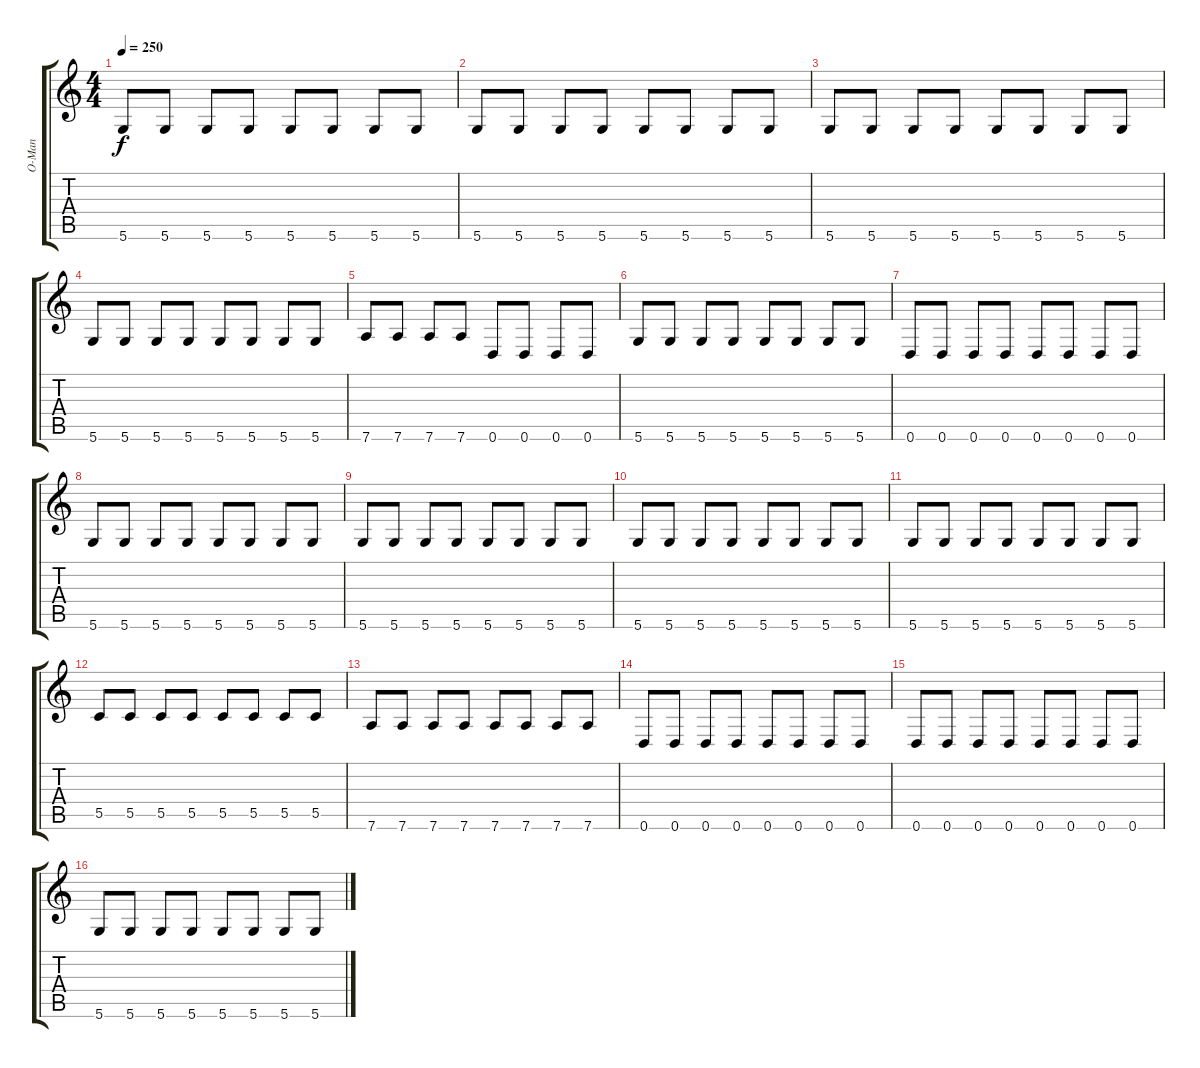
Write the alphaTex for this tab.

\track ("O-Man" "O-Man") {instrument distortionguitar}
\staff {score tabs}
\tuning (D4 A3 F3 C3 G2 D2) {hide}
\ts (4 4)
\tempo 250
\clef g2
\ks c
5.6.8{dy f} 5.6.8 5.6.8 5.6.8 5.6.8 5.6.8 5.6.8 5.6.8 |
5.6.8 5.6.8 5.6.8 5.6.8 5.6.8 5.6.8 5.6.8 5.6.8 |
5.6.8 5.6.8 5.6.8 5.6.8 5.6.8 5.6.8 5.6.8 5.6.8 |
5.6.8 5.6.8 5.6.8 5.6.8 5.6.8 5.6.8 5.6.8 5.6.8 |
7.6.8 7.6.8 7.6.8 7.6.8 0.6.8 0.6.8 0.6.8 0.6.8 |
5.6.8 5.6.8 5.6.8 5.6.8 5.6.8 5.6.8 5.6.8 5.6.8 |
0.6.8 0.6.8 0.6.8 0.6.8 0.6.8 0.6.8 0.6.8 0.6.8 |
5.6.8 5.6.8 5.6.8 5.6.8 5.6.8 5.6.8 5.6.8 5.6.8 |
5.6.8 5.6.8 5.6.8 5.6.8 5.6.8 5.6.8 5.6.8 5.6.8 |
5.6.8 5.6.8 5.6.8 5.6.8 5.6.8 5.6.8 5.6.8 5.6.8 |
5.6.8 5.6.8 5.6.8 5.6.8 5.6.8 5.6.8 5.6.8 5.6.8 |
5.5.8 5.5.8 5.5.8 5.5.8 5.5.8 5.5.8 5.5.8 5.5.8 |
7.6.8 7.6.8 7.6.8 7.6.8 7.6.8 7.6.8 7.6.8 7.6.8 |
0.6.8 0.6.8 0.6.8 0.6.8 0.6.8 0.6.8 0.6.8 0.6.8 |
0.6.8 0.6.8 0.6.8 0.6.8 0.6.8 0.6.8 0.6.8 0.6.8 |
5.6.8 5.6.8 5.6.8 5.6.8 5.6.8 5.6.8 5.6.8 5.6.8
